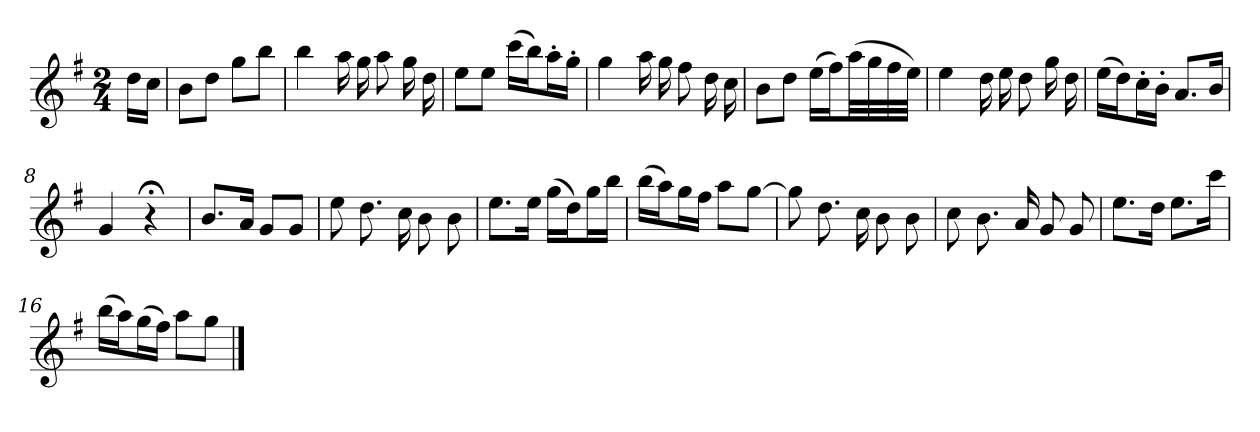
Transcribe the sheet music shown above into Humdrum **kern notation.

**kern
*part1
*staff1
*clefG2
*k[f#]
*G:
*M2/4
*MM120
=
16dd\LL
16cc\JJ
=1
8b\L
8dd\J
8gg\L
8bb\J
=2
4bb
16aa
16gg
8aa
16gg
16dd
=3
8ee\L
8ee\J
(16ccc\LL
16bb\J)
16aa'\L
16gg'\JJ
=4
4gg
16aa
16gg
8ff#
16dd
16cc
=5
8b\L
8dd\J
(16ee\LL
16ff#\J)
(32aa\LL
32gg\
32ff#\
32ee\JJJ)
=6
4ee
16dd
16ee
8dd
16gg
16dd
=7
(16ee\LL
16dd\J)
16cc'\L
16b'\JJ
8.a/L
16b/Jk
=8
4g
4r;<
=9
8.b/L
16a/Jk
8g/L
8g/J
=10
8ee
8.dd
16cc
8b
8b
=11
8.ee\L
16ee\Jk
(16gg\LL
16dd\J)
16gg\L
16bb\JJ
=12
(16bb\LL
16aa\J)
16gg\L
16ff#\JJ
8aa\L
[8gg\J
=13
8gg]
8.dd
16cc
8b
8b
=14
8cc
8.b
16a
8g
8g
=15
8.ee\L
16dd\Jk
8.ee\L
16ccc\Jk
=16
(16bb\LL
16aa\J)
(16gg\L
16ff#\JJ)
8aa\L
8gg\J
==
*-
